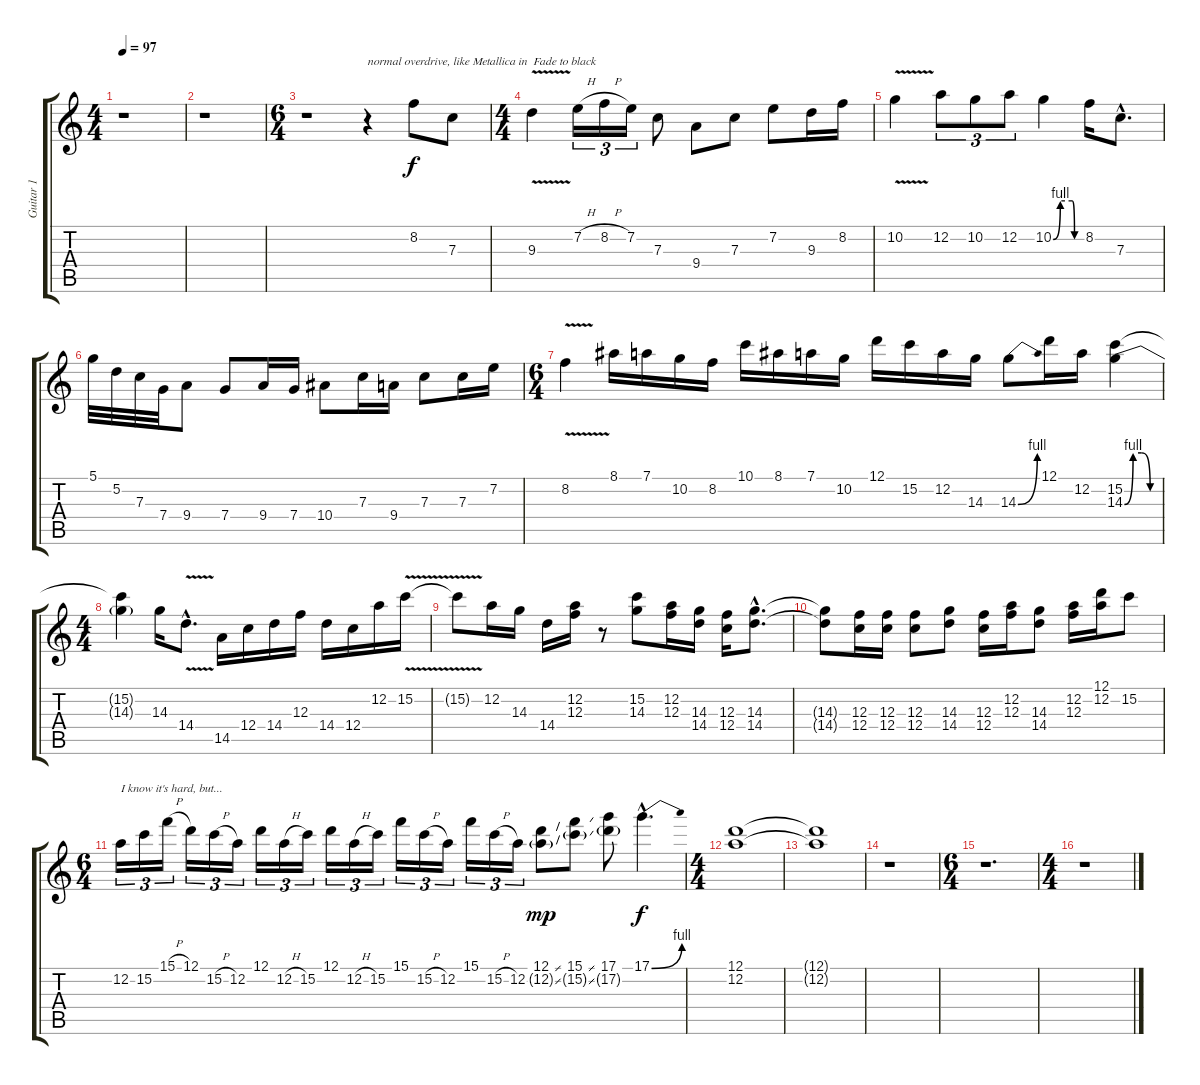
\track ("Guitar 1" "Guitar 1") {instrument overdrivenguitar}
\staff {score tabs}
\tuning (D4 A3 F3 C3 G2 D2) {hide}
\ts (4 4)
\tempo 97
\clef g2
\ks c
r.1{dy f} |
r.1 |
\ts (6 4)
r.1 r.4{txt "normal overdrive, like Metallica in  Fade to black"} 8.2.8 7.3.8 |
\ts (4 4)
9.3{v}.4 7.2{h}.16{tu (3 2)} 8.2{h}.16{tu (3 2)} 7.2.16{tu (3 2)} 7.3.8 9.4.8 7.3.8 7.2.8 9.3.16 8.2.16 |
10.2{v}.4 12.2.8{tu (3 2)} 10.2.8{tu (3 2)} 12.2.8{tu (3 2)} 10.2{be (custom 0 0 15 4 40 4 45 0 60 0)}.4 8.2.16 7.3{hac}.8{d} |
5.1.32 5.2.32 7.3.32 7.4.32 9.4.8 7.4.8 9.4.16 7.4.16 10.4.8 7.3.16 9.4.16 7.3.8 7.3.16 7.2.16 |
\ts (6 4)
8.2{v}.4 8.1.16 7.1.16 10.2.16 8.2.16 10.1.16 8.1.16 7.1.16 10.2.16 12.1.16 15.2.16 12.2.16 14.3.16 14.3{be (bend 0 0 60 4)}.8 12.1.16 12.2.16 (15.2 14.3{be (custom 0 0 15 4 30 4 45 0 60 0)}).4 |
\ts (4 4)
(15.2{t} 14.3{t}).4 14.3.16 14.4{v hac}.8{d} 14.5.16 12.4.16 14.4.16 12.3.16 14.4.16 12.4.16 12.2.16 15.2{v}.16 |
15.2{t}.8 12.2.16 14.3.16 14.4.16 (12.2 12.3).16 r.8 (15.2 14.3).8 (12.2 12.3).16 (14.3 14.4).16 (12.3 12.4).16 (14.3{hac} 14.4{hac}).8{d} |
(14.3{t} 14.4{t}).8 (12.3 12.4).16 (12.3 12.4).16 (12.3 12.4).8 (14.3 14.4).8 (12.3 12.4).16 (12.2 12.3).16 (14.3 14.4).8 (12.2 12.3).16 (12.1 12.2).16 15.2.8 |
\ts (6 4)
12.2.16{tu (3 2) txt "I know it's hard, but..."} 15.2.16{tu (3 2)} 15.1{h}.16{tu (3 2)} 12.1.16{tu (3 2)} 15.2{h}.16{tu (3 2)} 12.2.16{tu (3 2)} 12.1.16{tu (3 2)} 12.2{h}.16{tu (3 2)} 15.2.16{tu (3 2)} 12.1.16{tu (3 2)} 12.2{h}.16{tu (3 2)} 15.2.16{tu (3 2)} 15.1.16{tu (3 2)} 15.2{h}.16{tu (3 2)} 12.2.16{tu (3 2)} 15.1.16{tu (3 2)} 15.2{h}.16{tu (3 2)} 12.2.16{tu (3 2)} (12.1{ss} 12.2{ss g}).8{dy mp} (15.1{ss} 15.2{ss g}).8 (17.1 17.2{g}).8 17.1{be (bend 0 0 60 4) hac}.4{d dy f} |
\ts (4 4)
(12.1 12.2).1{volume 2} |
(12.1{t} 12.2{t}).1 |
r.1 |
\ts (6 4)
r.1{d} |
\ts (4 4)
r.1
